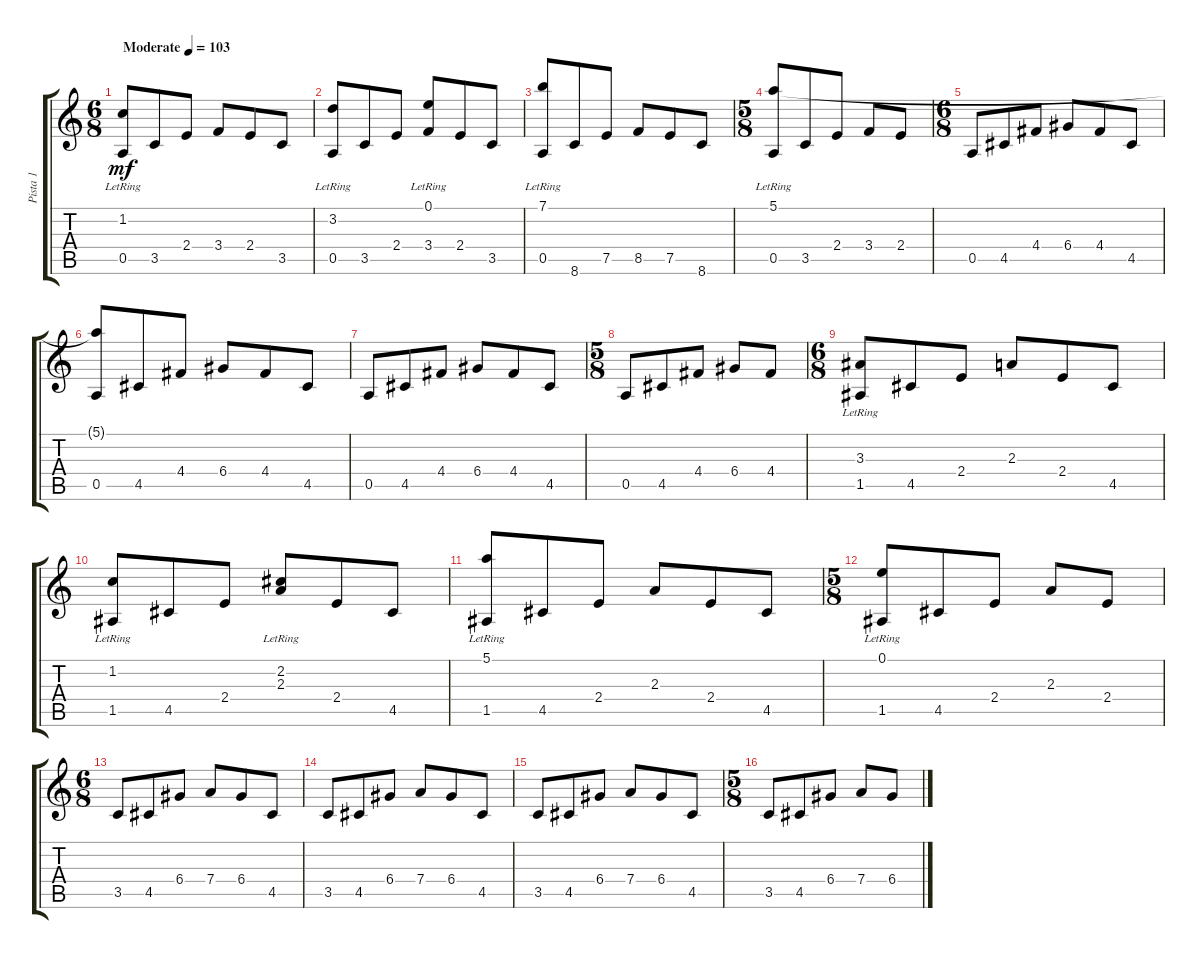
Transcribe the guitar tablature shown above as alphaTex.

\track ("Pista 1" "Pista 1") {instrument acousticguitarsteel}
\staff {score tabs}
\tuning (E4 B3 G3 D3 A2 E2) {hide}
\ts (6 8)
\tempo (103 "Moderate")
\clef g2
\ks c
(1.2{lr} 0.5).8{dy mf instrument acousticguitarsteel} 3.5.8 2.4.8 3.4.8 2.4.8 3.5.8 |
(3.2{lr} 0.5).8 3.5.8 2.4.8 (0.1{lr} 3.4).8 2.4.8 3.5.8 |
(7.1{lr} 0.5).8 8.6.8 7.5.8 8.5.8 7.5.8 8.6.8 |
\ts (5 8)
(5.1{lr} 0.5).8 3.5.8 2.4.8 3.4.8 2.4.8 |
\ts (6 8)
0.5.8 4.5.8 4.4.8 6.4.8 4.4.8 4.5.8 |
(5.1{t} 0.5).8 4.5.8 4.4.8 6.4.8 4.4.8 4.5.8 |
0.5.8 4.5.8 4.4.8 6.4.8 4.4.8 4.5.8 |
\ts (5 8)
0.5.8 4.5.8 4.4.8 6.4.8 4.4.8 |
\ts (6 8)
(3.3{lr} 1.5).8 4.5.8 2.4.8 2.3.8 2.4.8 4.5.8 |
(1.2{lr} 1.5).8 4.5.8 2.4.8 (2.2{lr} 2.3).8 2.4.8 4.5.8 |
(5.1{lr} 1.5).8 4.5.8 2.4.8 2.3.8 2.4.8 4.5.8 |
\ts (5 8)
(0.1{lr} 1.5).8 4.5.8 2.4.8 2.3.8 2.4.8 |
\ts (6 8)
3.5.8 4.5.8 6.4.8 7.4.8 6.4.8 4.5.8 |
3.5.8 4.5.8 6.4.8 7.4.8 6.4.8 4.5.8 |
3.5.8 4.5.8 6.4.8 7.4.8 6.4.8 4.5.8 |
\ts (5 8)
3.5.8 4.5.8 6.4.8 7.4.8 6.4.8
